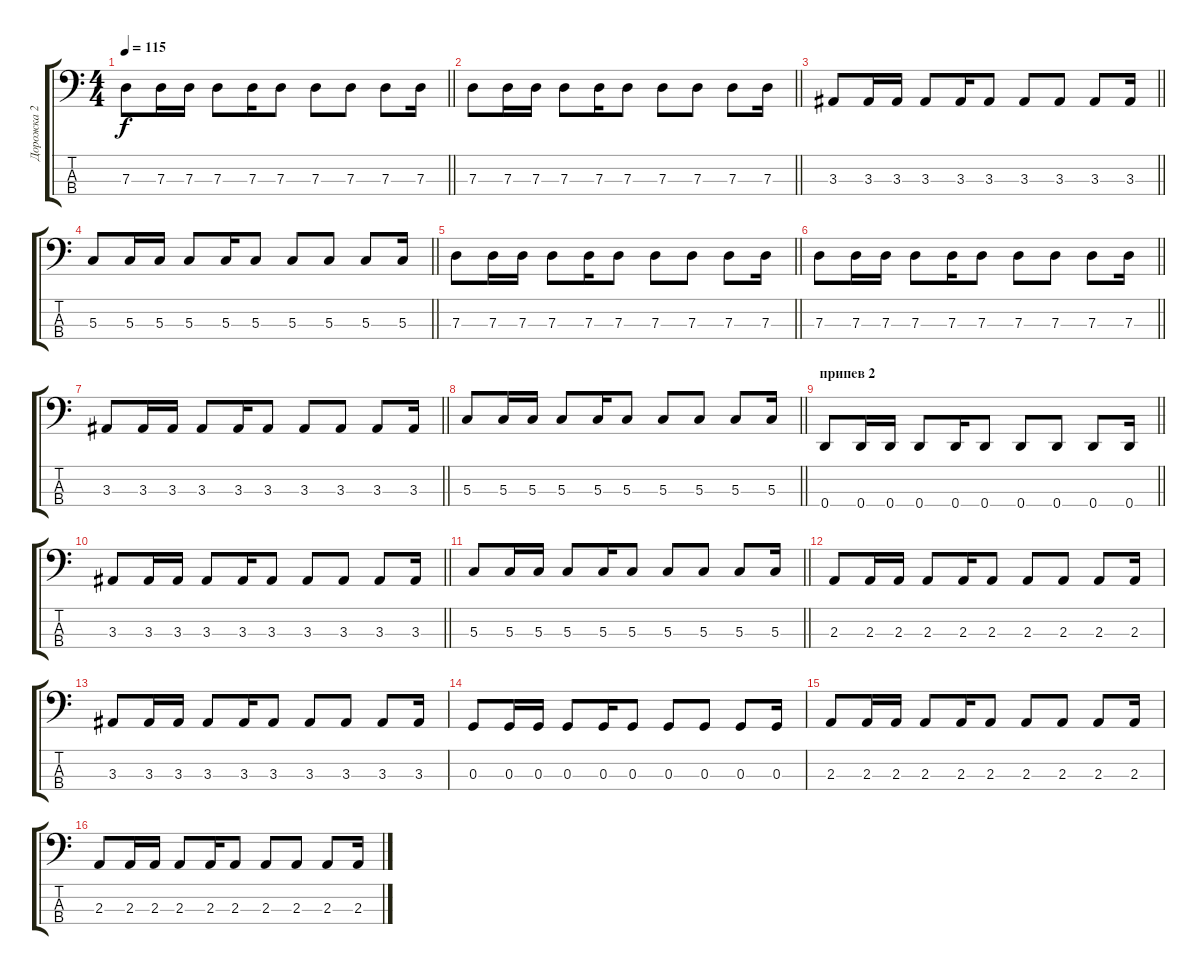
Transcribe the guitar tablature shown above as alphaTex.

\track ("Дорожка 2" "Дорожка 2") {instrument electricbassfinger}
\staff {score tabs}
\tuning (F2 C2 G1 D1) {hide}
\ts (4 4)
\tempo 115
\clef f4
\barLineRight lightlight
\ks c
7.3.8{dy f} 7.3.16 7.3.16 7.3.8 7.3.16 7.3.8 7.3.8 7.3.8 7.3.8 7.3.16 |
\barLineRight lightlight
7.3.8 7.3.16 7.3.16 7.3.8 7.3.16 7.3.8 7.3.8 7.3.8 7.3.8 7.3.16 |
\barLineRight lightlight
3.3.8 3.3.16 3.3.16 3.3.8 3.3.16 3.3.8 3.3.8 3.3.8 3.3.8 3.3.16 |
\barLineRight lightlight
5.3.8 5.3.16 5.3.16 5.3.8 5.3.16 5.3.8 5.3.8 5.3.8 5.3.8 5.3.16 |
\barLineRight lightlight
7.3.8 7.3.16 7.3.16 7.3.8 7.3.16 7.3.8 7.3.8 7.3.8 7.3.8 7.3.16 |
\barLineRight lightlight
7.3.8 7.3.16 7.3.16 7.3.8 7.3.16 7.3.8 7.3.8 7.3.8 7.3.8 7.3.16 |
\barLineRight lightlight
3.3.8 3.3.16 3.3.16 3.3.8 3.3.16 3.3.8 3.3.8 3.3.8 3.3.8 3.3.16 |
\barLineRight lightlight
5.3.8 5.3.16 5.3.16 5.3.8 5.3.16 5.3.8 5.3.8 5.3.8 5.3.8 5.3.16 |
\section ("" "припев 2")
\barLineRight lightlight
0.4.8 0.4.16 0.4.16 0.4.8 0.4.16 0.4.8 0.4.8 0.4.8 0.4.8 0.4.16 |
\barLineRight lightlight
3.3.8 3.3.16 3.3.16 3.3.8 3.3.16 3.3.8 3.3.8 3.3.8 3.3.8 3.3.16 |
\barLineRight lightlight
5.3.8 5.3.16 5.3.16 5.3.8 5.3.16 5.3.8 5.3.8 5.3.8 5.3.8 5.3.16 |
2.3.8 2.3.16 2.3.16 2.3.8 2.3.16 2.3.8 2.3.8 2.3.8 2.3.8 2.3.16 |
3.3.8 3.3.16 3.3.16 3.3.8 3.3.16 3.3.8 3.3.8 3.3.8 3.3.8 3.3.16 |
0.3.8 0.3.16 0.3.16 0.3.8 0.3.16 0.3.8 0.3.8 0.3.8 0.3.8 0.3.16 |
2.3.8 2.3.16 2.3.16 2.3.8 2.3.16 2.3.8 2.3.8 2.3.8 2.3.8 2.3.16 |
2.3.8 2.3.16 2.3.16 2.3.8 2.3.16 2.3.8 2.3.8 2.3.8 2.3.8 2.3.16
